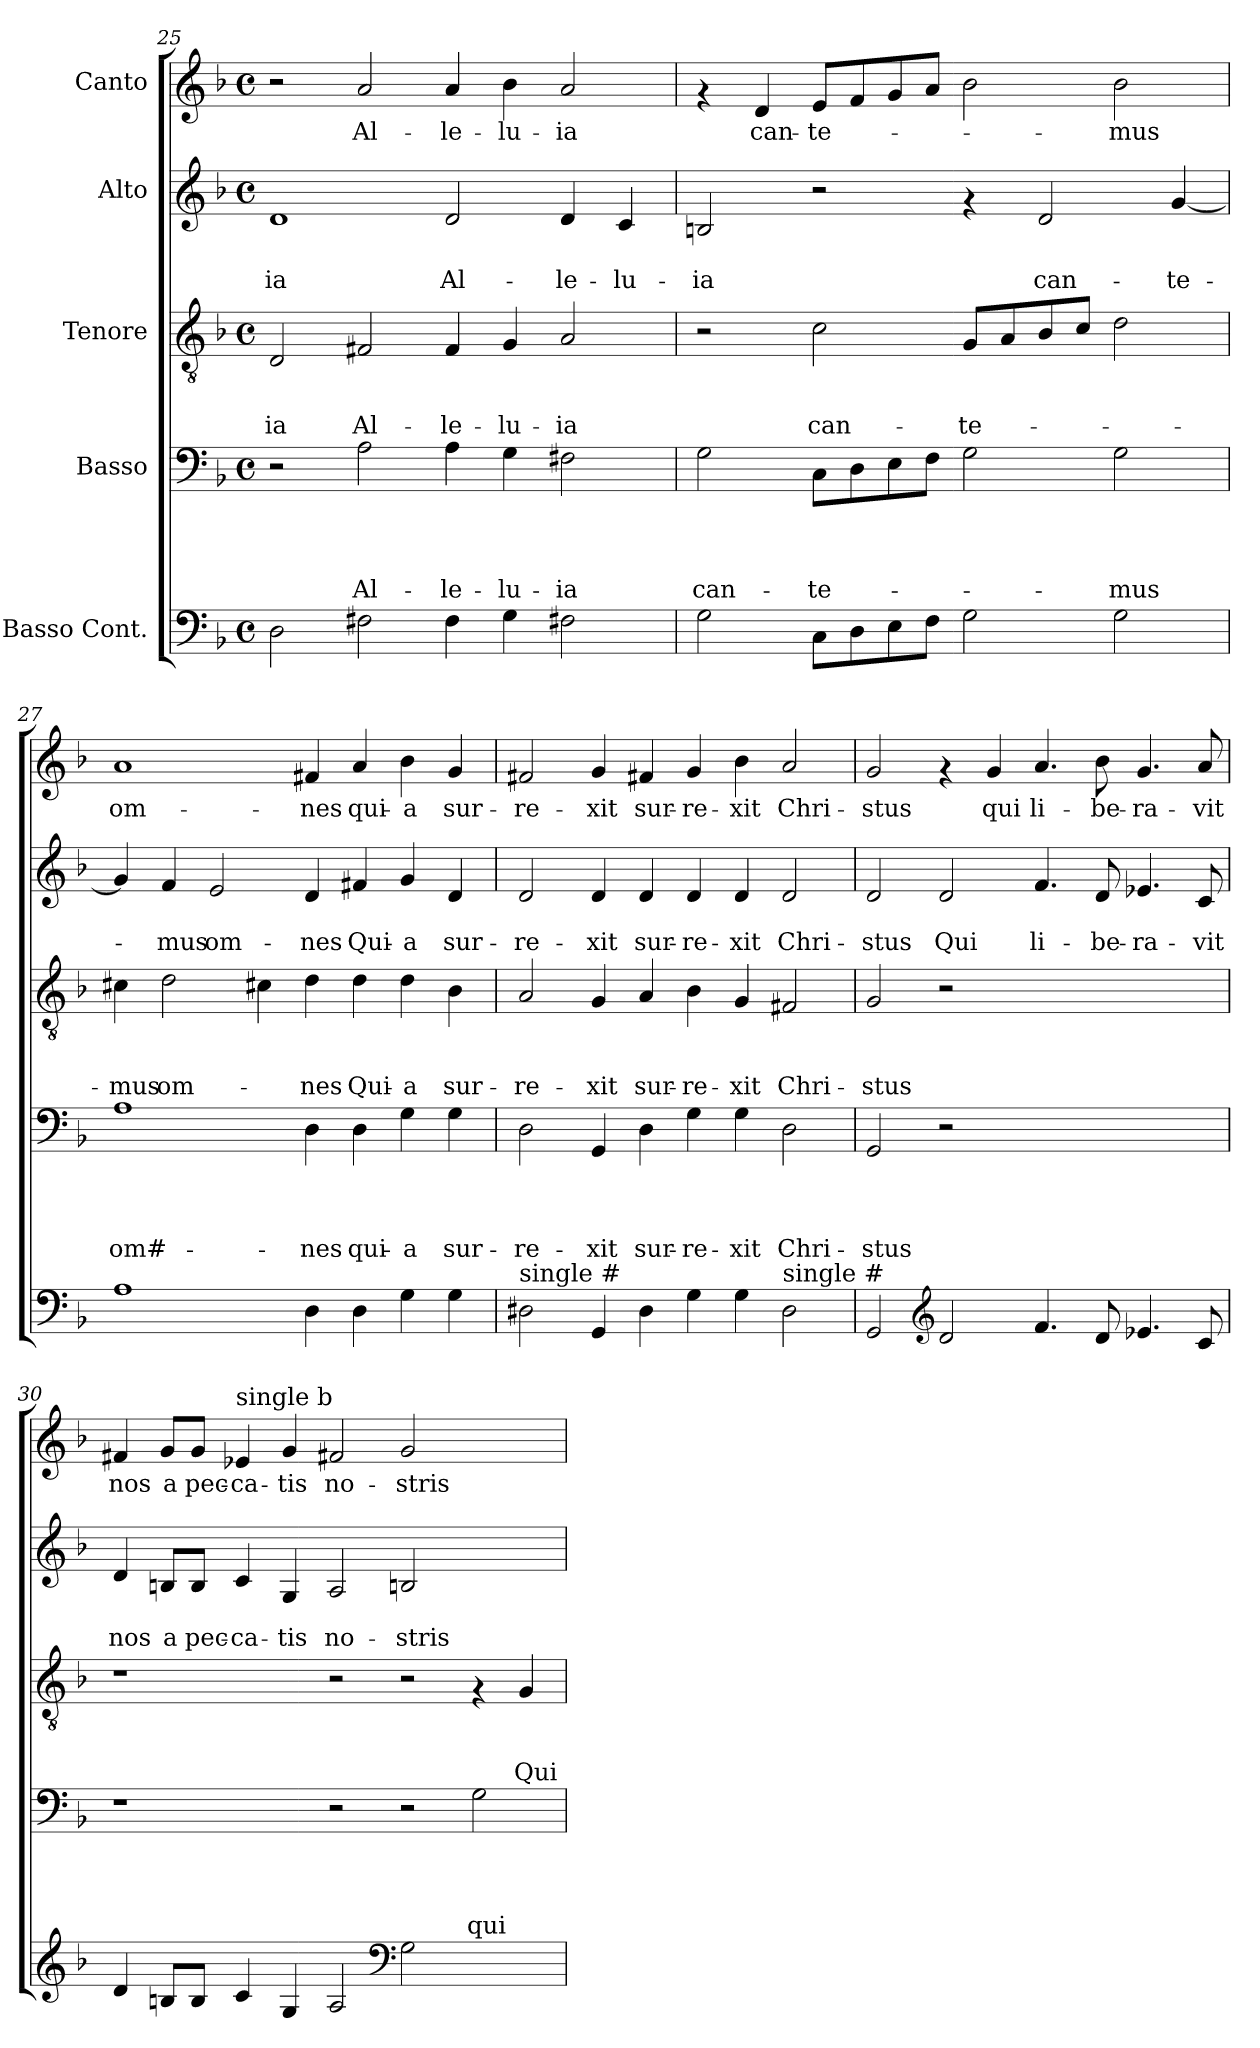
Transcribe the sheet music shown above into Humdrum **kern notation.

**kern	**kern	**text	**text	**text	**text	**kern	**text	**text	**text	**kern	**text	**text	**kern	**text
*part5	*part4	*part4	*part4	*part4	*part4	*part3	*part3	*part3	*part3	*part2	*part2	*part2	*part1	*part1
*staff5	*staff4	*staff4	*staff4	*staff4	*staff4	*staff3	*staff3	*staff3	*staff3	*staff2	*staff2	*staff2	*staff1	*staff1
*I"Basso Cont.	*I"Basso	*	*	*	*	*I"Tenore	*	*	*	*I"Alto	*	*	*I"Canto	*
*clefF4	*clefF4	*	*	*	*	*clefGv2	*	*	*	*clefG2	*	*	*clefG2	*
*ITrd7c12	*	*	*	*	*	*	*	*	*	*	*	*	*	*
*k[b-]	*k[b-]	*	*	*	*	*k[b-]	*	*	*	*k[b-]	*	*	*k[b-]	*
*F:	*F:	*	*	*	*	*F:	*	*	*	*F:	*	*	*F:	*
*M4/4	*M4/4	*	*	*	*	*M4/4	*	*	*	*M4/4	*	*	*M4/4	*
*met(c)	*met(c)	*	*	*	*	*met(c)	*	*	*	*met(c)	*	*	*met(c)	*
=25	=25	=25	=25	=25	=25	=25	=25	=25	=25	=25	=25	=25	=25	=25
!	!	!	!	!	!	!	!	!	!LO:LY:b	!	!	!LO:LY:b	!	!
2DD\	2r	.	.	.	.	2D/	.	.	-ia	1d	.	-ia	2r	.
!	!	!	!	!	!LO:LY:b	!	!	!	!LO:LY:b	!	!	!	!	!LO:LY:b
2FF#X\	2A\	.	.	.	Al-	2F#X/	.	.	Al-	.	.	.	2a/	Al-
!	!	!	!	!	!LO:LY:b	!	!	!	!LO:LY:b	!	!	!LO:LY:b	!	!LO:LY:b
4FF#\	4A\	.	.	.	-le-	4F#/	.	.	-le-	2d/	.	Al-	4a/	-le-
!	!	!	!	!	!LO:LY:b	!	!	!	!LO:LY:b	!	!	!	!	!LO:LY:b
4GG\	4G\	.	.	.	-lu-	4G/	.	.	-lu-	.	.	.	4b-\	-lu-
!	!	!	!	!	!LO:LY:b	!	!	!	!LO:LY:b	!	!	!LO:LY:b	!	!LO:LY:b
2FF#X\	2F#X\	.	.	.	-ia	2A/	.	.	-ia	4d/	.	-le-	2a/	-ia
!	!	!	!	!	!	!	!	!	!	!	!	!LO:LY:b	!	!
.	.	.	.	.	.	.	.	.	.	4c/	.	-lu-	.	.
=26	=26	=26	=26	=26	=26	=26	=26	=26	=26	=26	=26	=26	=26	=26
!	!	!	!	!	!LO:LY:b	!	!	!	!	!	!	!LO:LY:b	!	!
2GG\	2G\	.	.	.	can-	2r	.	.	.	2Bn/	.	-ia	4rf	.
!	!	!	!	!	!	!	!	!	!	!	!	!	!	!LO:LY:b
.	.	.	.	.	.	.	.	.	.	.	.	.	4d/	can-
!	!	!	!	!	!LO:LY:b	!	!	!	!LO:LY:b	!	!	!	!	!LO:LY:b
8CC\L	8C\L	.	.	.	-te-	2c\	.	.	can-	2r	.	.	8e/L	-te-
8DD\	8D\	.	.	.	.	.	.	.	.	.	.	.	8f/	.
8EE\	8E\	.	.	.	.	.	.	.	.	.	.	.	8g/	.
8FF\J	8F\J	.	.	.	.	.	.	.	.	.	.	.	8a/J	.
!	!	!	!	!	!	!	!	!	!LO:LY:b	!	!	!	!	!
2GG\	2G\	.	.	.	.	8G/L	.	.	-te-	4rf	.	.	2b-\	.
.	.	.	.	.	.	8A/	.	.	.	.	.	.	.	.
!	!	!	!	!	!	!	!	!	!	!	!	!LO:LY:b	!	!
.	.	.	.	.	.	8B-/	.	.	.	2d/	.	can-	.	.
.	.	.	.	.	.	8c/J	.	.	.	.	.	.	.	.
!	!	!	!	!	!LO:LY:b	!	!	!	!	!	!	!	!	!LO:LY:b
2GG\	2G\	.	.	.	-mus	2d\	.	.	.	.	.	.	2b-\	-mus
!	!	!	!	!	!	!	!	!	!	!	!	!LO:LY:b	!	!
.	.	.	.	.	.	.	.	.	.	[<4g/	.	-te-	.	.
!!LO:PB:g=z
=27	=27	=27	=27	=27	=27	=27	=27	=27	=27	=27	=27	=27	=27	=27
!	!	!	!	!	!LO:LY:b	!	!	!	!LO:LY:b	!	!	!	!	!LO:LY:b
1AA	1A	.	.	.	om#-	4c#X\	.	.	-mus	4g/]	.	.	1a	om-
!	!	!	!	!	!	!	!	!	!LO:LY:b	!	!	!LO:LY:b	!	!
.	.	.	.	.	.	2d\	.	.	om-	4f/	.	-mus	.	.
!	!	!	!	!	!	!	!	!	!	!	!	!LO:LY:b	!	!
.	.	.	.	.	.	.	.	.	.	2e/	.	om-	.	.
.	.	.	.	.	.	4c#X\	.	.	.	.	.	.	.	.
!	!	!	!	!	!LO:LY:b	!	!	!	!LO:LY:b	!	!	!LO:LY:b	!	!LO:LY:b
4DD\	4D\	.	.	.	-nes	4d\	.	.	-nes	4d/	.	-nes	4f#X/	-nes
!	!	!	!	!	!LO:LY:b	!	!	!	!LO:LY:b	!	!	!LO:LY:b	!	!LO:LY:b
4DD\	4D\	.	.	.	qui-	4d\	.	.	Qui-	4f#X/	.	Qui-	4a/	qui-
!	!	!	!	!	!LO:LY:b	!	!	!	!LO:LY:b	!	!	!LO:LY:b	!	!LO:LY:b
4GG\	4G\	.	.	.	-a	4d\	.	.	-a	4g/	.	-a	4b-\	-a
!	!	!	!	!	!LO:LY:b	!	!	!	!LO:LY:b	!	!	!LO:LY:b	!	!LO:LY:b
4GG\	4G\	.	.	.	sur-	4B-\	.	.	sur-	4d/	.	sur-	4g/	sur-
=28	=28	=28	=28	=28	=28	=28	=28	=28	=28	=28	=28	=28	=28	=28
!LO:TX:a:t=single #	!	!	!	!	!	!	!	!	!	!	!	!	!	!
!	!	!	!	!	!LO:LY:b	!	!	!	!LO:LY:b	!	!	!LO:LY:b	!	!LO:LY:b
2DD#\	2D\	.	.	.	-re-	2A/	.	.	-re-	2d/	.	-re-	2f#X/	-re-
!	!	!	!	!	!LO:LY:b	!	!	!	!LO:LY:b	!	!	!LO:LY:b	!	!LO:LY:b
4GGG/	4GG/	.	.	.	-xit	4G/	.	.	-xit	4d/	.	-xit	4g/	-xit
!	!	!	!	!	!LO:LY:b	!	!	!	!LO:LY:b	!	!	!LO:LY:b	!	!LO:LY:b
4DD#>\	4D\	.	.	.	sur-	4A/	.	.	sur-	4d/	.	sur-	4f#X/	sur-
!	!	!	!	!	!LO:LY:b	!	!	!	!LO:LY:b	!	!	!LO:LY:b	!	!LO:LY:b
4GG\	4G\	.	.	.	-re-	4B-\	.	.	-re-	4d/	.	-re-	4g/	-re-
!	!	!	!	!	!LO:LY:b	!	!	!	!LO:LY:b	!	!	!LO:LY:b	!	!LO:LY:b
4GG\	4G\	.	.	.	-xit	4G/	.	.	-xit	4d/	.	-xit	4b-\	-xit
!LO:TX:a:t=single #	!	!	!	!	!	!	!	!	!	!	!	!	!	!
!	!	!	!	!	!LO:LY:b	!	!	!	!LO:LY:b	!	!	!LO:LY:b	!	!LO:LY:b
2DD#\	2D\	.	.	.	Chri-	2F#X/	.	.	Chri-	2d/	.	Chri-	2a/	Chri-
=29	=29	=29	=29	=29	=29	=29	=29	=29	=29	=29	=29	=29	=29	=29
!	!	!	!	!	!LO:LY:b	!	!	!	!LO:LY:b	!	!	!LO:LY:b	!	!LO:LY:b
2GGG/	2GG	.	.	.	-stus	2G	.	.	-stus	2d/	.	-stus	2g/	-stus
*clefG2	*	*	*	*	*	*	*	*	*	*	*	*	*	*
!	!	!	!	!	!	!	!	!	!	!	!	!LO:LY:b	!	!
2D/	2r	.	.	.	.	2r	.	.	.	2d/	.	Qui	4rf	.
!	!	!	!	!	!	!	!	!	!	!	!	!	!	!LO:LY:b
.	.	.	.	.	.	.	.	.	.	.	.	.	4g/	qui
!	!	!	!	!	!	!	!	!	!	!	!	!LO:LY:b	!	!LO:LY:b
4.F/	1ryy	.	.	.	.	1ryy	.	.	.	4.f/	.	li-	4.a/	li-
!	!	!	!	!	!	!	!	!	!	!	!	!LO:LY:b	!	!LO:LY:b
8D/	.	.	.	.	.	.	.	.	.	8d/	.	-be-	8b-\	-be-
!	!	!	!	!	!	!	!	!	!	!	!	!LO:LY:b	!	!LO:LY:b
4.E-X/	.	.	.	.	.	.	.	.	.	4.e-X/	.	-ra-	4.g/	-ra-
!	!	!	!	!	!	!	!	!	!	!	!	!LO:LY:b	!	!LO:LY:b
8C/	.	.	.	.	.	.	.	.	.	8c/	.	-vit	8a/	-vit
!!LO:PB:g=z
=30	=30	=30	=30	=30	=30	=30	=30	=30	=30	=30	=30	=30	=30	=30
!	!	!	!	!	!	!	!	!	!	!	!	!LO:LY:b	!	!LO:LY:b
4D/	1r	.	.	.	.	1r	.	.	.	4d/	.	nos	4f#X/	nos
!	!	!	!	!	!	!	!	!	!	!	!	!LO:LY:b	!	!LO:LY:b
8BBn/L	.	.	.	.	.	.	.	.	.	8Bn/L	.	a	8g/L	a
!	!	!	!	!	!	!	!	!	!	!	!	!LO:LY:b	!	!LO:LY:b
8BB/J	.	.	.	.	.	.	.	.	.	8B/J	.	pec-	8g/J	pec-
!	!	!	!	!	!	!	!	!	!	!	!	!	!LO:TX:a:t=single b	!
!	!	!	!	!	!	!	!	!	!	!	!	!LO:LY:b	!	!LO:LY:b
4C/	.	.	.	.	.	.	.	.	.	4c/	.	-ca-	4e-/	-ca-
!	!	!	!	!	!	!	!	!	!	!	!	!LO:LY:b	!	!LO:LY:b
4GG/	.	.	.	.	.	.	.	.	.	4G/	.	-tis	4g/	-tis
!	!	!	!	!	!	!	!	!	!	!	!	!LO:LY:b	!	!LO:LY:b
2AA/	2r	.	.	.	.	2r	.	.	.	2A/	.	no-	2f#X/	no-
*clefF4	*	*	*	*	*	*	*	*	*	*	*	*	*	*
!	!	!	!	!	!	!	!	!	!	!	!	!LO:LY:b	!	!LO:LY:b
2GG\	2r	.	.	.	.	2r	.	.	.	2Bn/	.	-stris	2g/	-stris
!	!	!	!	!	!LO:LY:b	!	!	!	!	!	!	!	!	!
2ryy	2G\	.	.	.	qui	4rF	.	.	.	2ryy	.	.	2ryy	.
!	!	!	!	!	!	!	!	!	!LO:LY:b	!	!	!	!	!
.	.	.	.	.	.	4G/	.	.	Qui	.	.	.	.	.
=	=	=	=	=	=	=	=	=	=	=	=	=	=	=
*-	*-	*-	*-	*-	*-	*-	*-	*-	*-	*-	*-	*-	*-	*-
